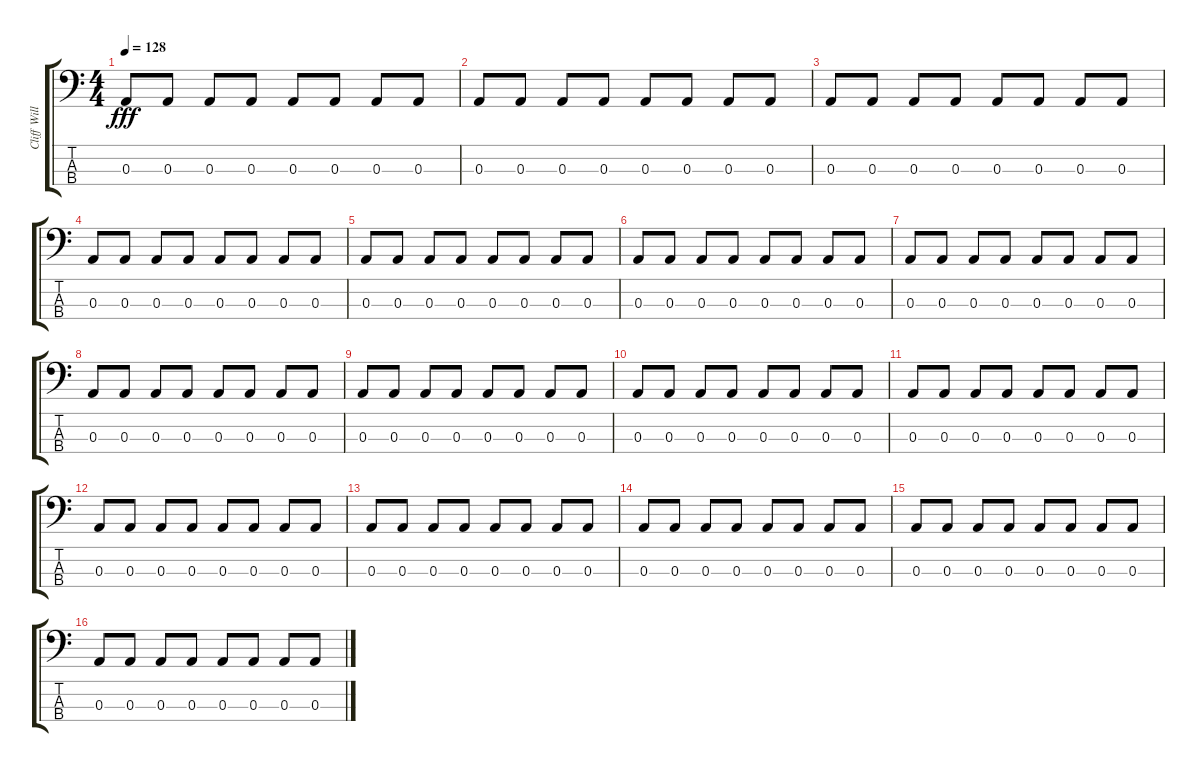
\track ("Cliff Williams" "Cliff Will") {instrument electricbasspick}
\staff {score tabs}
\tuning (G2 D2 A1 E1) {hide}
\ts (4 4)
\tempo 128
\clef f4
\ks c
0.3.8{dy fff} 0.3.8 0.3.8 0.3.8 0.3.8 0.3.8 0.3.8 0.3.8 |
0.3.8 0.3.8 0.3.8 0.3.8 0.3.8 0.3.8 0.3.8 0.3.8 |
0.3.8 0.3.8 0.3.8 0.3.8 0.3.8 0.3.8 0.3.8 0.3.8 |
0.3.8 0.3.8 0.3.8 0.3.8 0.3.8 0.3.8 0.3.8 0.3.8 |
0.3.8 0.3.8 0.3.8 0.3.8 0.3.8 0.3.8 0.3.8 0.3.8 |
0.3.8 0.3.8 0.3.8 0.3.8 0.3.8 0.3.8 0.3.8 0.3.8 |
0.3.8 0.3.8 0.3.8 0.3.8 0.3.8 0.3.8 0.3.8 0.3.8 |
0.3.8 0.3.8 0.3.8 0.3.8 0.3.8 0.3.8 0.3.8 0.3.8 |
0.3.8 0.3.8 0.3.8 0.3.8 0.3.8 0.3.8 0.3.8 0.3.8 |
0.3.8 0.3.8 0.3.8 0.3.8 0.3.8 0.3.8 0.3.8 0.3.8 |
0.3.8 0.3.8 0.3.8 0.3.8 0.3.8 0.3.8 0.3.8 0.3.8 |
0.3.8 0.3.8 0.3.8 0.3.8 0.3.8 0.3.8 0.3.8 0.3.8 |
0.3.8 0.3.8 0.3.8 0.3.8 0.3.8 0.3.8 0.3.8 0.3.8 |
0.3.8 0.3.8 0.3.8 0.3.8 0.3.8 0.3.8 0.3.8 0.3.8 |
0.3.8 0.3.8 0.3.8 0.3.8 0.3.8 0.3.8 0.3.8 0.3.8 |
0.3.8 0.3.8 0.3.8 0.3.8 0.3.8 0.3.8 0.3.8 0.3.8
